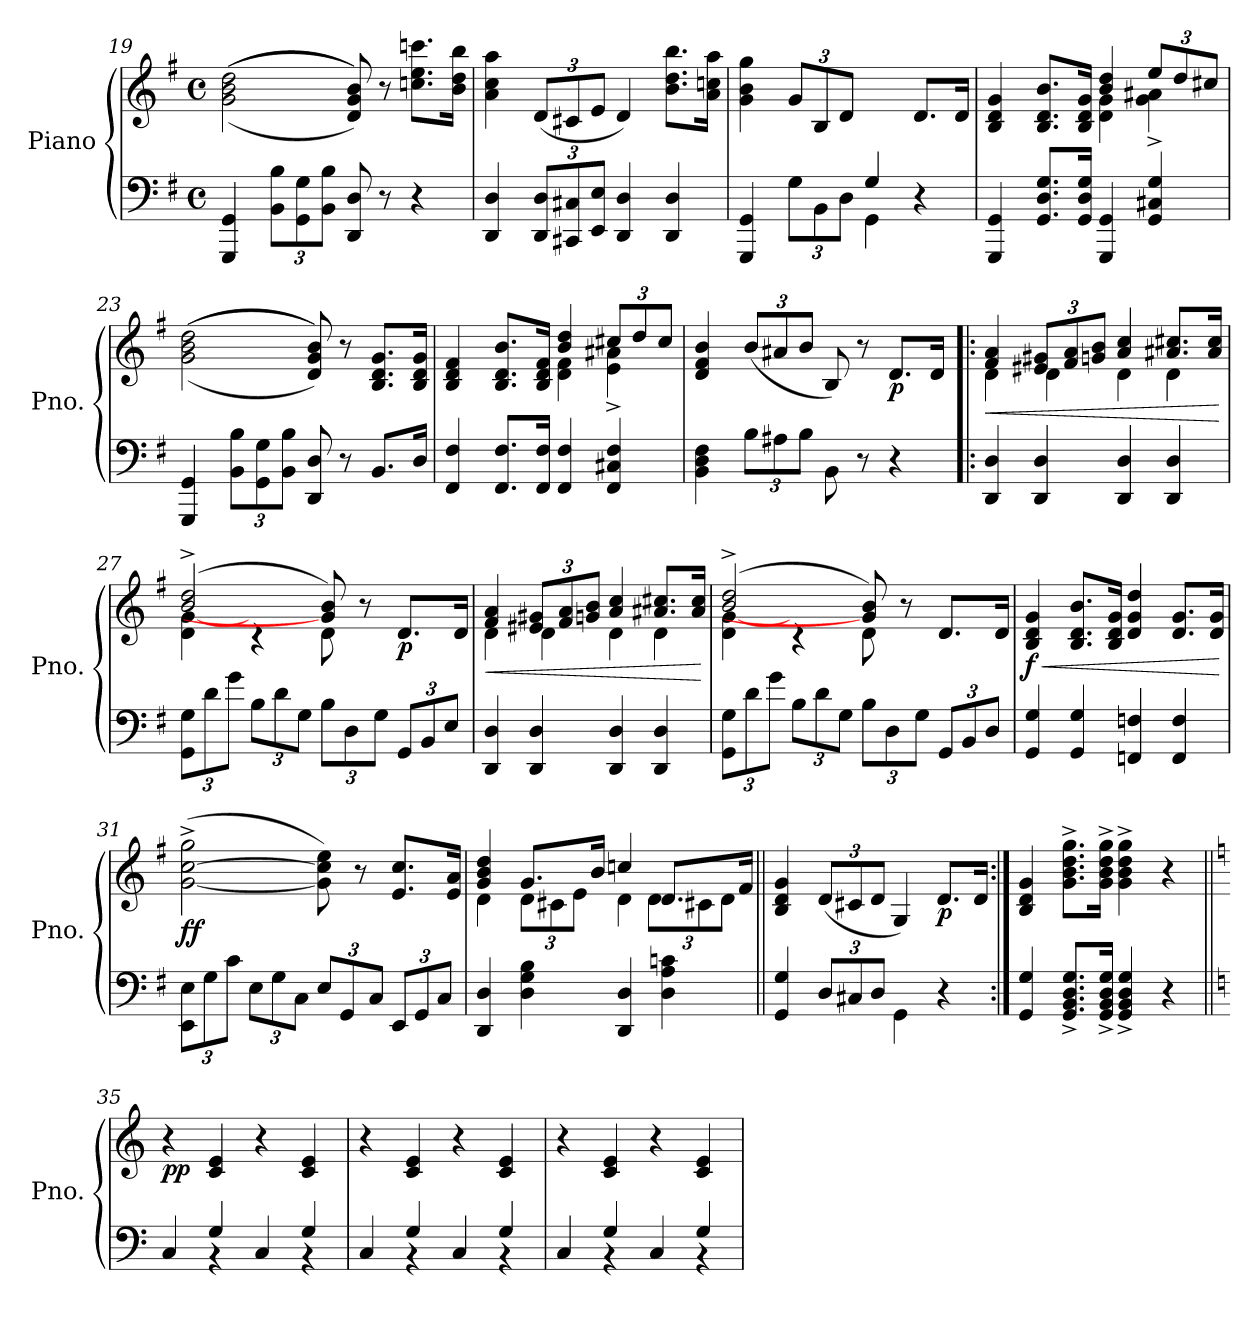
**kern	**kern	**dynam
*part1	*part1	*part1
*staff2	*staff1	*staff1/2
*I"Piano	*	*
*I'Pno.	*	*
*clefF4	*clefG2	*
*k[f#]	*k[f#]	*
*M4/4	*M4/4	*
*met(c)	*met(c)	*
=19	=19	=19
4GGG/ 4GG/	(<(>(<2g\ 2b\ 2dd\	.
*Xbrackettup	*	*
12BB\ 12B\L	.	.
12GG\ 12G\	.	.
12BB\ 12B\J	.	.
8DD/ 8D/	8d/ 8g/ 8b/)))	.
8r	8r	.
4r	8.ccn\ 8.ee\ 8.cccn\L	.
.	16b\ 16dd\ 16bb\Jk	.
!!LO:LB:g=z
=20	=20	=20
4DD/ 4D/	4a\ 4cc\ 4aa\	.
*	*Xbrackettup	*
12DD/ 12D/L	(<12d/L	.
12CC#X/ 12C#X/	12c#X/	.
12EE/ 12E/J	12e/J	.
4DD/ 4D/	4d/)	.
4DD/ 4D/	8.b\ 8.dd\ 8.bb\L	.
.	16a\ 16ccn\ 16aa\Jk	.
=21	=21	=21
*^	*	*
2ryy	4GGG/ 4GG/	4g\ 4b\ 4gg\	.
.	12G\L	(>12g/L	.
.	12BB\	12B/	.
.	12D\J	12d/J	.
4G/)	4GG\	4ryy	.
4ryy	4r	8.d/L	.
.	.	16d/Jk	.
*v	*v	*	*
=22	=22	=22
*	*^	*
4GGG/ 4GG/	4B/ 4d/ 4g/	2ryy	.
8.GG/ 8.D/ 8.G/L	8.B/ 8.d/ 8.b/L	.	.
16GG/ 16D/ 16G/Jk	16B/ 16d/ 16g/Jk	.	.
4GGG/ 4GG/	4b/ 4dd/	4d\ 4g\	.
4GG/ 4C#X/ 4G/	12ee/L	4g\^ 4a#X\^	.
.	12dd/	.	.
.	12cc#X/J	.	.
*	*v	*v	*
!!LO:LB:g=z
=23	=23	=23
4GGG/ 4GG/	(<(>(<2g\ 2b\ 2dd\	.
12BB\ 12B\L	.	.
12GG\ 12G\	.	.
12BB\ 12B\J	.	.
8DD/ 8D/	8d/ 8g/ 8b/)))	.
8r	8r	.
8.BB/L	8.B/ 8.d/ 8.g/L	.
16D/Jk	16B/ 16d/ 16g/Jk	.
=24	=24	=24
*	*^	*
4FF#/ 4F#/	4B/ 4d/ 4f#/	2ryy	.
8.FF#/ 8.F#/L	8.B/ 8.d/ 8.b/L	.	.
16FF#/ 16F#/Jk	16B/ 16d/ 16f#/Jk	.	.
4FF#/ 4F#/	4b/ 4dd/	4d\ 4f#\	.
4FF#/ 4C#X/ 4F#/	12cc#X/L	4e\^ 4a#X\^	.
.	12dd/	.	.
.	12cc#/J	.	.
*	*v	*v	*
=25	=25	=25
4BB\ 4D\ 4F#\	4d/ 4f#/ 4b/	.
12B\L	(>12b/L	.
12A#X\	12a#X/	.
12B\J	12b/J	.
8BB\	8B/)	.
8r	8r	.
!	!	!LO:DY:b
4r	8.d/L	p
.	16d/Jk	.
!!LO:LB:g=z
=26!|:	=26!|:	=26!|:
!	!	!LO:HP:b
*	*^	*
4DD/ 4D/	4f#/ 4a/	4d\	<
4DD/ 4D/	12e#X/ 12g#X/L	4d\	.
.	12f#/ 12a/	.	.
.	12gn/ 12b/J	.	.
4DD/ 4D/	4a/ 4cc/	4d\	.
4DD/ 4D/	8.a#X/ 8.cc#X/L	4d\	.
.	16a#/ 16cc#/Jk	.	.
*	*v	*v	*
.	.	[
=27	=27	=27
*	*^	*
12GG\ 12G\L	(>2b/^ 2dd/^	4d\ [4g\	.
12d\	.	.	.
12g\J	.	.	.
12B\L	.	4r	.
12d\	.	.	.
12G\J	.	.	.
12B\L	8g/] 8b/)	8d\	.
12D\	.	.	.
.	8r	4.ryy	.
12G\J	.	.	.
!	!	!	!LO:DY:b
12GG/L	8.d/L	.	p
12BB/	.	.	.
12E/J	.	.	.
.	16d/Jk	.	.
=28	=28	=28	=28
!	!	!	!LO:HP:b
4DD/ 4D/	4f#/ 4a/	4d\	<
4DD/ 4D/	12e#X/ 12g#X/L	4d\	.
.	12f#/ 12a/	.	.
.	12gn/ 12b/J	.	.
4DD/ 4D/	4a/ 4cc/	4d\	.
4DD/ 4D/	8.a#X/ 8.cc#X/L	4d\	.
.	16a#/ 16cc#/Jk	.	.
*	*v	*v	*
.	.	[
!!LO:LB:g=z
=29	=29	=29
*	*^	*
12GG\ 12G\L	(>2b/^ 2dd/^	4d\ [4g\	.
12d\	.	.	.
12g\J	.	.	.
12B\L	.	4r	.
12d\	.	.	.
12G\J	.	.	.
12B\L	8g/] 8b/)	8d\	.
12D\	.	.	.
.	8r	4.ryy	.
12G\J	.	.	.
12GG/L	8.d/L	.	.
12BB/	.	.	.
12D/J	.	.	.
.	16d/Jk	.	.
*	*v	*v	*
=30	=30	=30
!	!	!LO:HP:b
!	!	!LO:DY:n=1:b
4GG/ 4G/	4B/ 4d/ 4g/	< f
4GG/ 4G/	8.B/ 8.d/ 8.b/L	.
.	16B/ 16d/ 16g/Jk	.
4FFn/ 4Fn/	4d/ 4g/ 4dd/	.
4FF/ 4F/	8.d/ 8.g/L	.
.	16d/ 16g/Jk	.
.	.	[
=31	=31	=31
!	!	!LO:DY:b
12EE\ 12E\L	(>[2g\^ [2cc\^ 2gg\^	ff
12G\	.	.
12c\J	.	.
12E\L	.	.
12G\	.	.
12C\J	.	.
12E/L	8g\] 8cc\] 8ee\)	.
12GG/	.	.
.	8r	.
12C/J	.	.
12EE/L	8.e/ 8.cc/L	.
12GG/	.	.
12C/J	.	.
.	16e/ 16a/Jk	.
!!LO:PB:g=z
=32	=32	=32
*	*^	*
4DD/ 4D/	4g/ 4b/ 4dd/	4d\	.
4D\ 4G\ 4B\	8.g/L	12d\L	.
.	.	12c#X\	.
.	.	12e\J	.
.	16b/Jk	.	.
4DD/ 4D/	4ccn/	4d\	.
4D\ 4A\ 4cn\	8.d/L	12d\L	.
.	.	12c#X\	.
.	.	12d\J	.
.	16f#/Jk	.	.
*	*v	*v	*
=33||	=33||	=33||
4GG/ 4G/	4B/ 4d/ 4g/	.
12D/L	(>12d/L	.
12C#X/	12c#X/	.
12D/J	12d/J	.
4GG\	4G/)	.
!	!	!LO:DY:b
4r	8.d/L	p
.	16d/Jk	.
=34:|!	=34:|!	=34:|!
4GG/ 4G/	4B/ 4d/ 4g/	.
8.GG/^ 8.BB/^ 8.D/^ 8.G/^L	8.g\^ 8.b\^ 8.dd\^ 8.gg\^L	.
16GG/^ 16BB/^ 16D/^ 16G/^Jk	16g\^ 16b\^ 16dd\^ 16gg\^Jk	.
4GG/^ 4BB/^ 4D/^ 4G/^	4g\^ 4b\^ 4dd\^ 4gg\^	.
4r	4r	.
!!LO:LB:g=z
=35||	=35||	=35||
*k[]	*k[]	*
*^	*	*
!	!	!	!LO:DY:b
4ryy	4C/	4r	pp
4G/	4rBB	4c/ 4e/	.
4ryy	4C/	4r	.
4G/	4rBB	4c/ 4e/	.
=36	=36	=36	=36
4ryy	4C/	4r	.
4G/	4rBB	4c/ 4e/	.
4ryy	4C/	4r	.
4G/	4rBB	4c/ 4e/	.
=37	=37	=37	=37
4ryy	4C/	4r	.
4G/	4rBB	4c/ 4e/	.
4ryy	4C/	4r	.
4G/	4rBB	4c/ 4e/	.
*v	*v	*	*
=	=	=
*-	*-	*-
